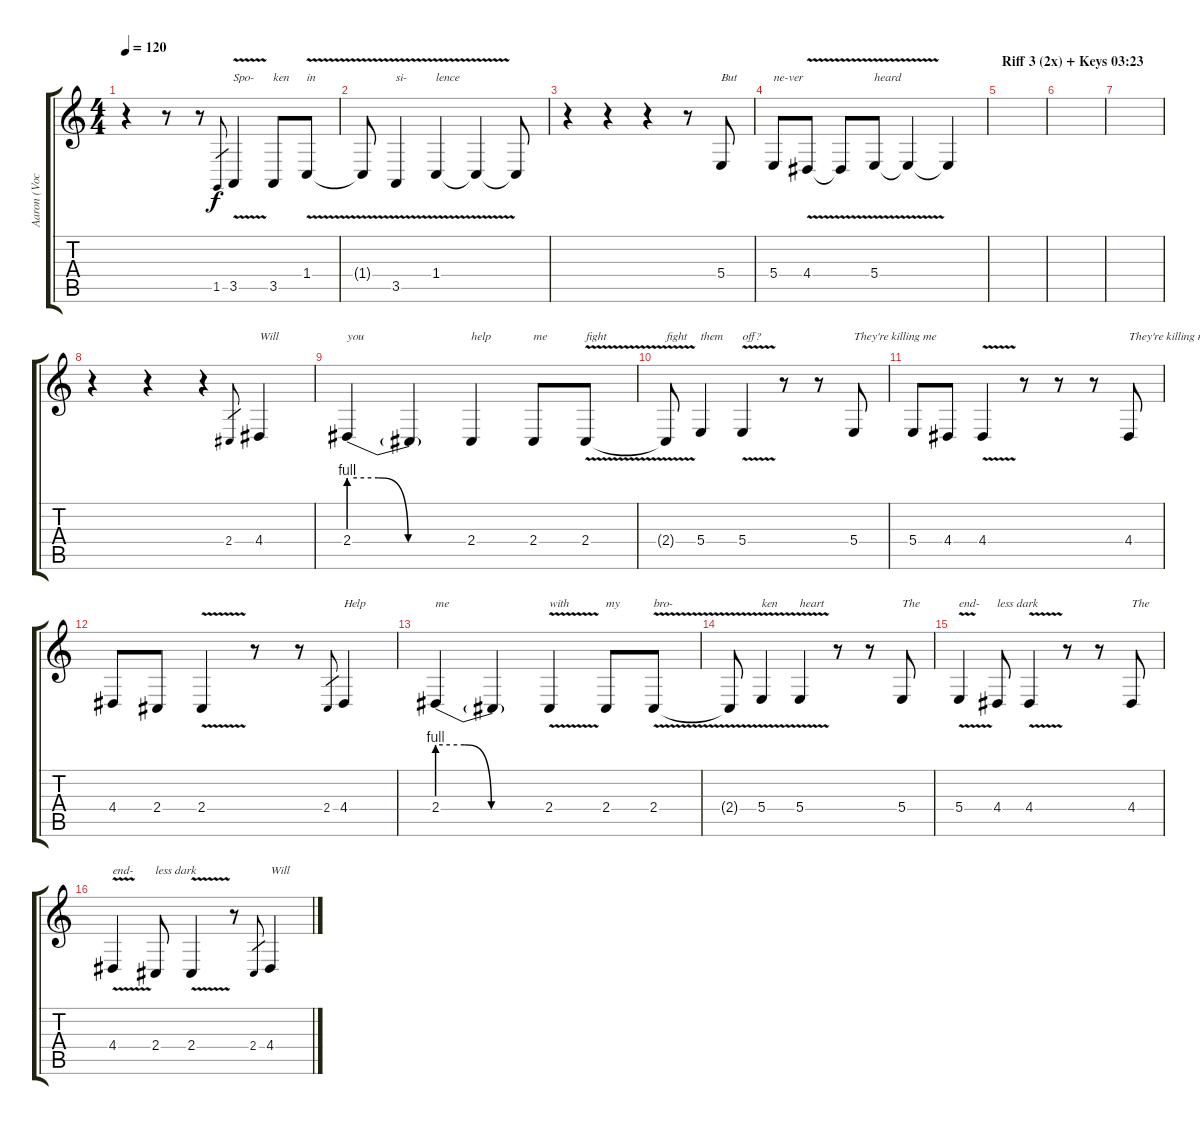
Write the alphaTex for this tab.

\track ("Aaron (Vocals) tuned to C#" "Aaron (Voc") {instrument oboe}
\staff {score tabs}
\tuning (Db4 Ab3 E3 B2 Gb2 Db2) {hide}
\ts (4 4)
\tempo 120
\clef g2
\ks c
r.4{dy f} r.8 r.8 1.5.8{gr} 3.5{v}.4{txt "Spo-"} 3.5.8{txt "ken"} 1.4{v}.8{txt "in"} |
1.4{t}.8 3.5{v}.4{txt "si-"} 1.4{v}.4{txt "lence"} 1.4{t}.4 1.4{t}.8 |
r.4 r.4 r.4 r.8 5.4.8{txt "But"} |
5.4.8{txt "ne-ver"} 4.4{v}.8 4.4{t}.8 5.4{v}.8{txt "heard"} 5.4{t}.4 5.4{t}.4 |
\section ("" "Riff 3 (2x) + Keys 03:23")
|
|
|
r.4 r.4 r.4 2.4.8{gr} 4.4.4{txt "Will"} |
2.4{be (custom 0 4 15 4 30 0 60 0)}.4{txt "you"} 2.4{t}.4 2.4.4{txt "help"} 2.4.8{txt "me"} 2.4{v}.8{txt "fight"} |
2.4{t}.8{txt "fight"} 5.4.4{txt "them"} 5.4{v}.4{txt "off?"} r.8 r.8 5.4.8{txt "They're killing me"} |
5.4.8 4.4.8 4.4{v}.4 r.8 r.8 r.8 4.4.8{txt "They're killing me"} |
4.4.8 2.4.8 2.4{v}.4 r.8 r.8 2.4.8{gr} 4.4.4{txt "Help"} |
2.4{be (custom 0 4 15 4 30 0 60 0)}.4{txt "me"} 2.4{t}.4 2.4{v}.4{txt "with"} 2.4.8{txt "my"} 2.4{v}.8{txt "bro-"} |
2.4{t}.8 5.4{v}.4{txt "ken"} 5.4{v}.4{txt "heart"} r.8 r.8 5.4.8{txt "The"} |
5.4{v}.4{txt "end-"} 4.4.8{txt "less dark"} 4.4{v}.4 r.8 r.8 4.4.8{txt "The"} |
4.4{v}.4{txt "end-"} 2.4.8{txt "less dark"} 2.4{v}.4 r.8 2.4.8{gr} 4.4.4{txt "Will"}
